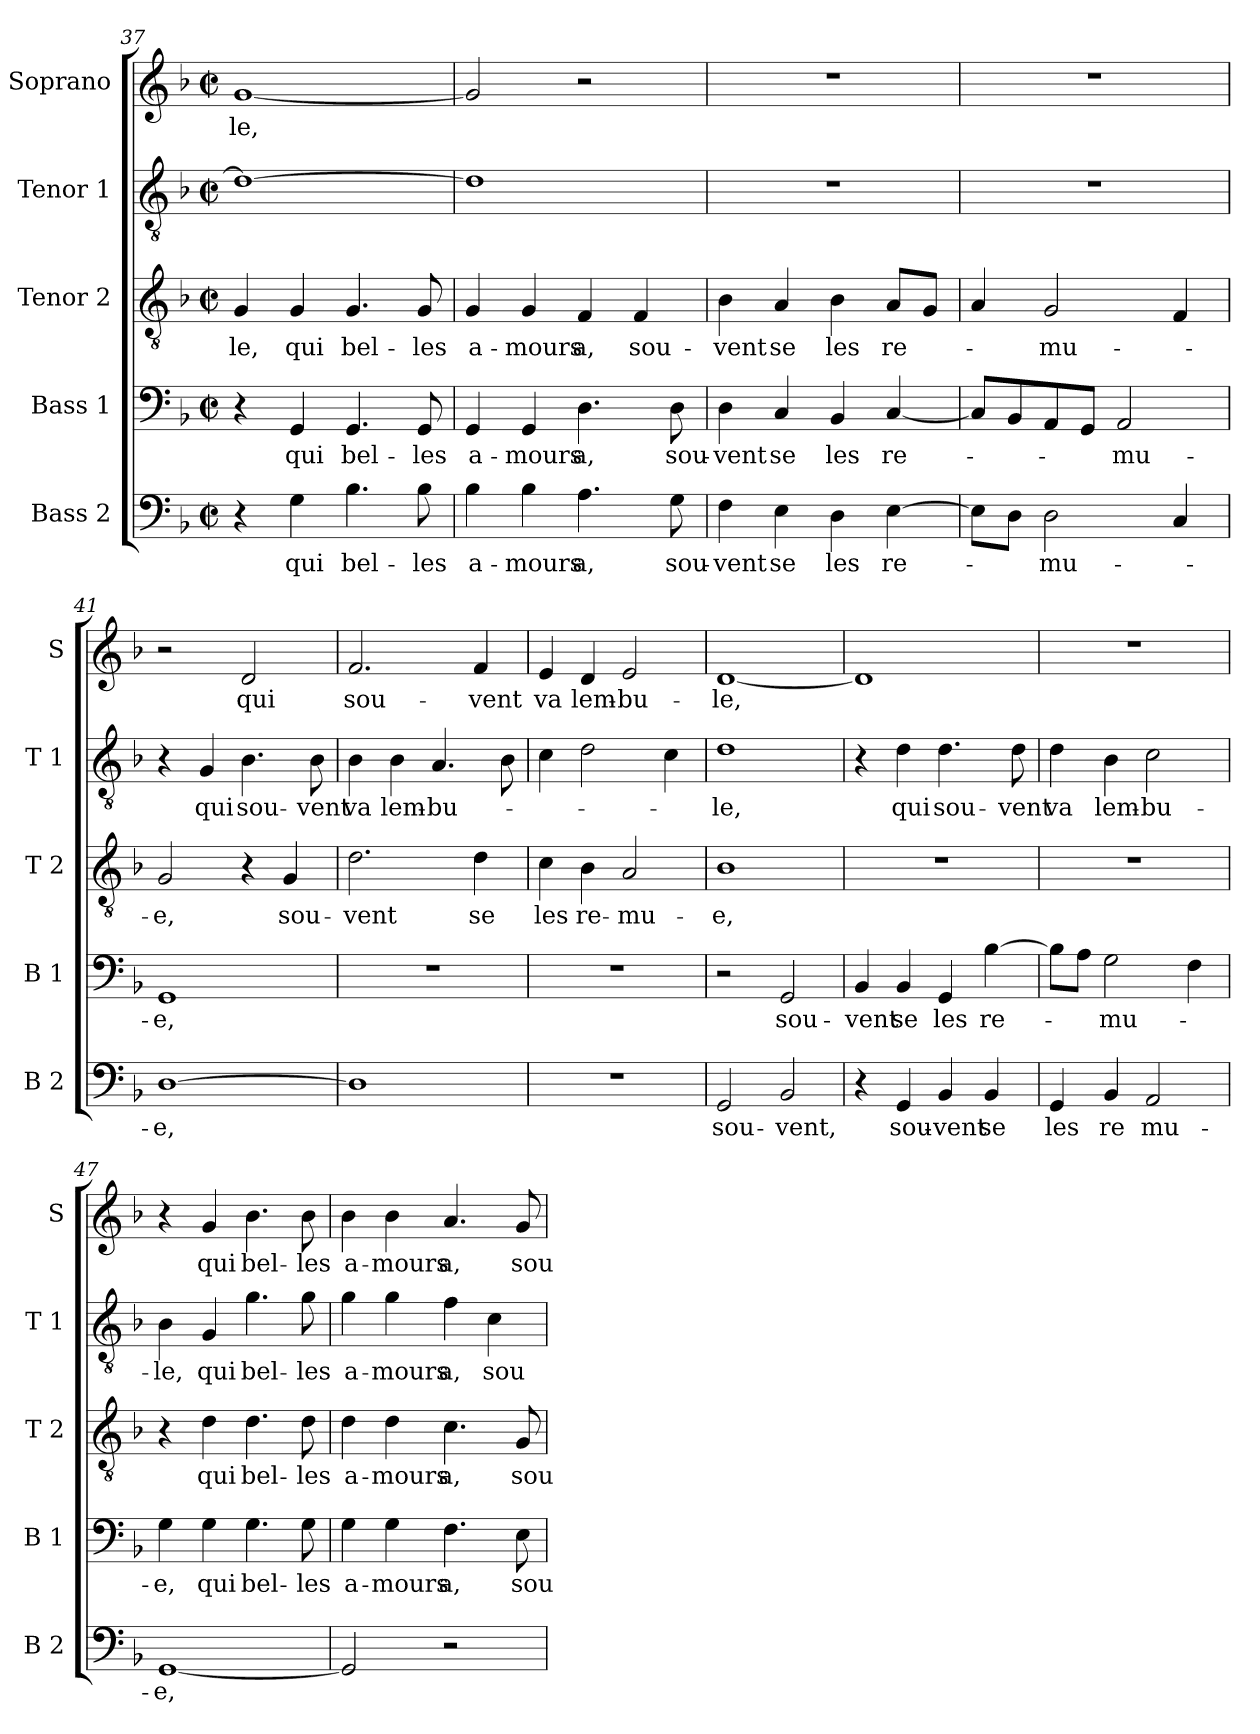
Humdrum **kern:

**kern	**text	**kern	**text	**kern	**text	**kern	**text	**kern	**text
*part5	*part5	*part4	*part4	*part3	*part3	*part2	*part2	*part1	*part1
*staff5	*staff5	*staff4	*staff4	*staff3	*staff3	*staff2	*staff2	*staff1	*staff1
*I"Bass 2	*	*I"Bass 1	*	*I"Tenor 2	*	*I"Tenor 1	*	*I"Soprano	*
*I'B 2	*	*I'B 1	*	*I'T 2	*	*I'T 1	*	*I'S	*
*clefF4	*	*clefF4	*	*clefGv2	*	*clefGv2	*	*clefG2	*
*k[b-]	*	*k[b-]	*	*k[b-]	*	*k[b-]	*	*k[b-]	*
*F:	*	*F:	*	*F:	*	*F:	*	*F:	*
*M2/2	*	*M2/2	*	*M2/2	*	*M2/2	*	*M2/2	*
*met(c|)	*	*met(c|)	*	*met(c|)	*	*met(c|)	*	*met(c|)	*
=37	=37	=37	=37	=37	=37	=37	=37	=37	=37
4r	.	4r	.	4G/	-le,	1d_	.	[1g	-le,
4G\	qui	4GG/	qui	4G/	qui	.	.	.	.
4.B-\	bel-	4.GG/	bel-	4.G/	bel-	.	.	.	.
8B-\	-les	8GG/	-les	8G/	-les	.	.	.	.
=38	=38	=38	=38	=38	=38	=38	=38	=38	=38
4B-\	a-	4GG/	a-	4G/	a-	1d]	.	2g/]	.
4B-\	-mours	4GG/	-mours	4G/	-mours	.	.	.	.
4.A\	a,	4.D\	a,	4F/	a,	.	.	2r	.
.	.	.	.	4F/	sou-	.	.	.	.
8G\	sou-	8D\	sou-	.	.	.	.	.	.
=39	=39	=39	=39	=39	=39	=39	=39	=39	=39
4F\	-vent	4D\	-vent	4B-\	-vent	1r	.	1r	.
4E\	se	4C/	se	4A/	se	.	.	.	.
4D\	les	4BB-/	les	4B-\	les	.	.	.	.
[4E\	re-	[4C/	re-	8A/L	re-	.	.	.	.
.	.	.	.	8G/J	.	.	.	.	.
=40	=40	=40	=40	=40	=40	=40	=40	=40	=40
8E\L]	.	8C/L]	.	4A/	.	1r	.	1r	.
8D\J	.	8BB-/	.	.	.	.	.	.	.
2D\	-mu-	8AA/	.	2G/	-mu-	.	.	.	.
.	.	8GG/J	.	.	.	.	.	.	.
.	.	2AA/	-mu-	.	.	.	.	.	.
4C/	.	.	.	4F/	.	.	.	.	.
!!LO:PB:g=z
=41	=41	=41	=41	=41	=41	=41	=41	=41	=41
[1D	-e,	1GG	-e,	2G/	-e,	4r	.	2r	.
.	.	.	.	.	.	4G/	qui	.	.
.	.	.	.	4r	.	4.B-\	sou-	2d/	qui
.	.	.	.	4G/	sou-	.	.	.	.
.	.	.	.	.	.	8B-\	-vent	.	.
=42	=42	=42	=42	=42	=42	=42	=42	=42	=42
1D]	.	1r	.	2.d\	-vent	4B-\	va	2.f/	sou-
.	.	.	.	.	.	4B-\	lem-	.	.
.	.	.	.	.	.	4.A/	-bu-	.	.
.	.	.	.	4d\	se	.	.	4f/	-vent
.	.	.	.	.	.	8B-\	.	.	.
=43	=43	=43	=43	=43	=43	=43	=43	=43	=43
1r	.	1r	.	4c\	les	4c\	.	4e/	va
.	.	.	.	4B-\	re-	2d\	.	4d/	lem-
.	.	.	.	2A/	-mu-	.	.	2e/	-bu-
.	.	.	.	.	.	4c\	.	.	.
=44	=44	=44	=44	=44	=44	=44	=44	=44	=44
2GG/	sou-	2r	.	1B-	-e,	1d	-le,	[1d	-le,
2BB-/	-vent,	2GG/	sou-	.	.	.	.	.	.
=45	=45	=45	=45	=45	=45	=45	=45	=45	=45
4r	.	4BB-/	-vent	1r	.	4r	.	1d]	.
4GG/	sou-	4BB-/	se	.	.	4d\	qui	.	.
4BB-/	-vent	4GG/	les	.	.	4.d\	sou-	.	.
4BB-/	se	[4B-\	re-	.	.	.	.	.	.
.	.	.	.	.	.	8d\	-vent	.	.
=46	=46	=46	=46	=46	=46	=46	=46	=46	=46
4GG/	les	8B-\L]	.	1r	.	4d\	va	1r	.
.	.	8A\J	.	.	.	.	.	.	.
4BB-/	re	2G\	-mu-	.	.	4B-\	lem-	.	.
2AA/	mu-	.	.	.	.	2c\	-bu-	.	.
.	.	4F\	.	.	.	.	.	.	.
!!LO:LB:g=z
=47	=47	=47	=47	=47	=47	=47	=47	=47	=47
[1GG	-e,	4G\	-e,	4r	.	4B-\	-le,	4r	.
.	.	4G\	qui	4d\	qui	4G/	qui	4g/	qui
.	.	4.G\	bel-	4.d\	bel-	4.g\	bel-	4.b-\	bel-
.	.	8G\	-les	8d\	-les	8g\	-les	8b-\	-les
=48	=48	=48	=48	=48	=48	=48	=48	=48	=48
2GG/]	.	4G\	a-	4d\	a-	4g\	a-	4b-\	a-
.	.	4G\	-mours	4d\	-mours	4g\	-mours	4b-\	-mours
2r	.	4.F\	a,	4.c\	a,	4f\	a,	4.a/	a,
.	.	.	.	.	.	4c\	sou-	.	.
.	.	8E\	sou-	8G/	sou-	.	.	8g/	sou-
=	=	=	=	=	=	=	=	=	=
*-	*-	*-	*-	*-	*-	*-	*-	*-	*-
